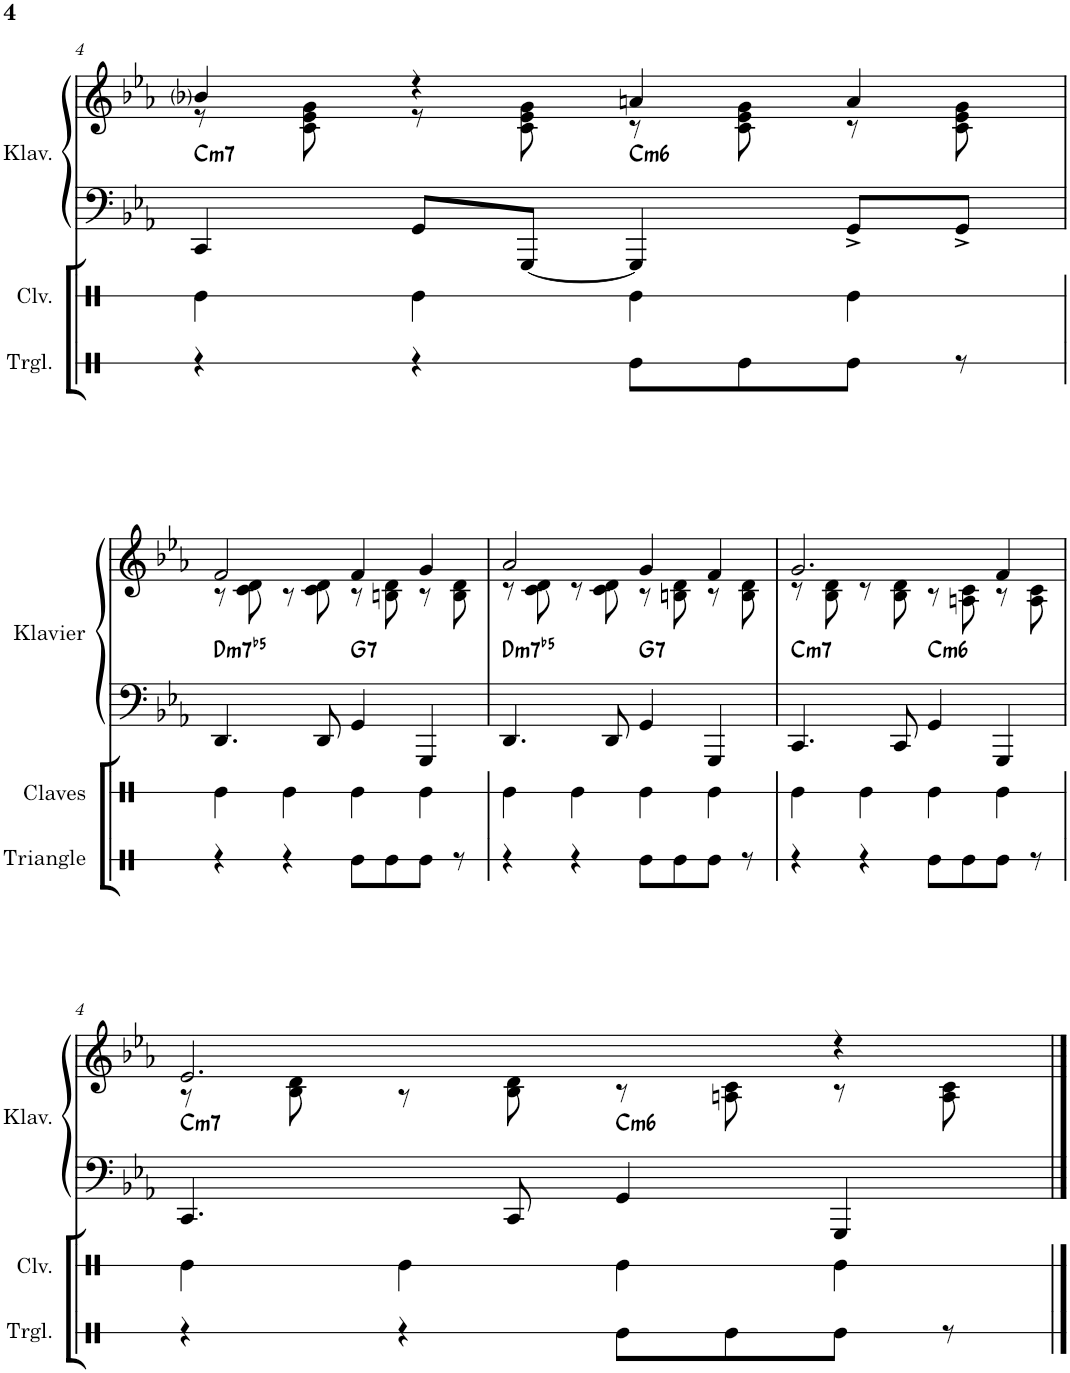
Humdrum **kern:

**kern	**kern	**kern	**kern	**harte
*part3	*part2	*part1	*part1	*part1
*staff4	*staff3	*staff2	*staff1	*
*I"Triangle	*I"Claves	*I"Klavier	*	*
*I'Trgl.	*I'Clv.	*I'Klav.	*	*
!!LO:PB:g=z
*clefX	*clefX	*clefF4	*clefG2	*
*k[]	*k[]	*k[b-e-a-]	*k[b-e-a-]	*
*M4/4	*M4/4	*M4/4	*M4/4	*
=4	=4	=4	=4	=4
*	*	*	*^	*
!	!	!	!	!	!LO:H:kt=m7
4r	4Re\	4CC/	4b-i/	8r	C:min7
.	.	.	.	8c\ 8e-\ 8g\	.
4r	4Re\	8GG/L	4r	8r	.
.	.	[8GGG/J	.	8c\ 8e-\ 8g\	.
!	!	!	!	!	!LO:H:kt=m6
8Re\L	4Re\	4GGG/]	4an/	8r	C:min6
8Re\	.	.	.	8c\ 8e-\ 8g\	.
8Re\J	4Re\	8GG^/L	4a/	8r	.
8r	.	8GG^/J	.	8c\ 8e-\ 8g\	.
!!LO:LB:g=z	!!
=1	=1	=1	=1	=1	=1
*stria1	*stria1	*	*	*	*
!	!	!	!	!	!LO:H:kt=m7b5
4r	4Re\	4.DD/	2f/	8r	D:hdim7
.	.	.	.	8c\ 8d\	.
4r	4Re\	.	.	8r	.
.	.	8DD/	.	8c\ 8d\	.
!	!	!	!	!	!LO:H:kt=7
8Re\L	4Re\	4GG/	4f/	8r	G:7
8Re\	.	.	.	8Bn\ 8d\	.
8Re\J	4Re\	4GGG/	4g/	8r	.
8r	.	.	.	8B\ 8d\	.
=2	=2	=2	=2	=2	=2
!	!	!	!	!	!LO:H:kt=m7b5
4r	4Re\	4.DD/	2a-/	8r	D:hdim7
.	.	.	.	8c\ 8d\	.
4r	4Re\	.	.	8r	.
.	.	8DD/	.	8c\ 8d\	.
!	!	!	!	!	!LO:H:kt=7
8Re\L	4Re\	4GG/	4g/	8r	G:7
8Re\	.	.	.	8Bn\ 8d\	.
8Re\J	4Re\	4GGG/	4f/	8r	.
8r	.	.	.	8B\ 8d\	.
=3	=3	=3	=3	=3	=3
!	!	!	!	!	!LO:H:kt=m7
4r	4Re\	4.CC/	2.g/	8r	C:min7
.	.	.	.	8B-\ 8d\	.
4r	4Re\	.	.	8r	.
.	.	8CC/	.	8B-\ 8d\	.
!	!	!	!	!	!LO:H:kt=m6
8Re\L	4Re\	4GG/	.	8r	C:min6
8Re\	.	.	.	8An\ 8c\	.
8Re\J	4Re\	4GGG/	4f/	8r	.
8r	.	.	.	8A\ 8c\	.
!!LO:LB:g=z	!!
=4	=4	=4	=4	=4	=4
!	!	!	!	!	!LO:H:kt=m7
4r	4Re\	4.CC/	2.e-/	8r	C:min7
.	.	.	.	8B-\ 8d\	.
4r	4Re\	.	.	8r	.
.	.	8CC/	.	8B-\ 8d\	.
!	!	!	!	!	!LO:H:kt=m6
8Re\L	4Re\	4GG/	.	8r	C:min6
8Re\	.	.	.	8An\ 8c\	.
8Re\J	4Re\	4GGG/	4r	8r	.
8r	.	.	.	8A\ 8c\	.
*	*	*	*v	*v	*
==	==	==	==	==
*-	*-	*-	*-	*-
